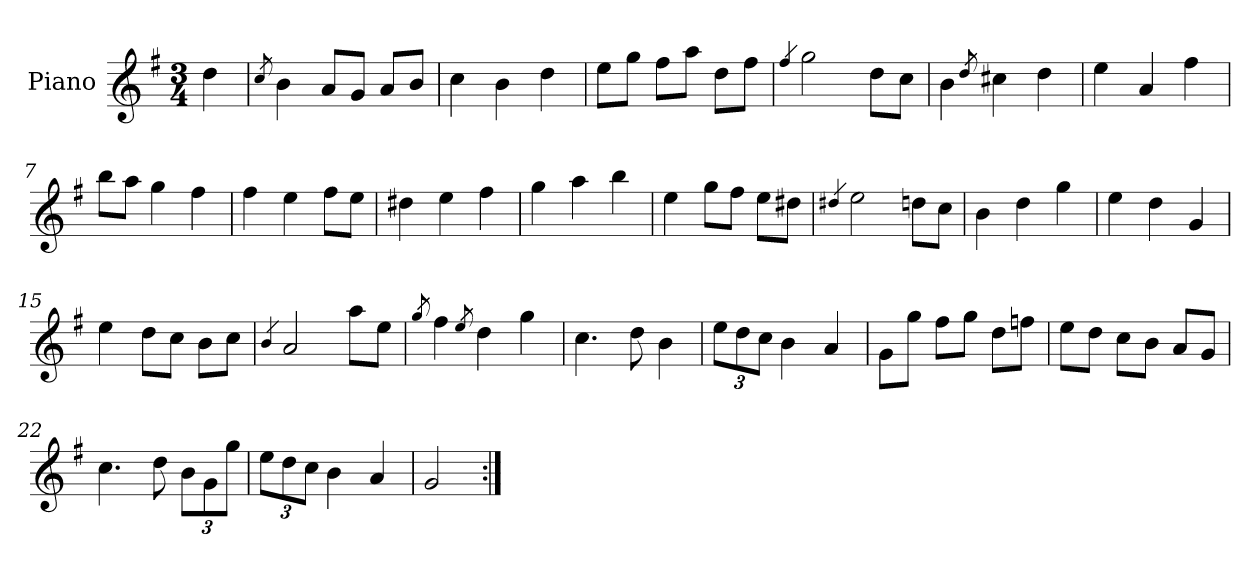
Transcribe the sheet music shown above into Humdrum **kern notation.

**kern
*part1
*staff1
*I"Piano
*I'Pno.
*clefG2
*k[f#]
*M3/4
=
4dd\
=1
8qcc/
4b\
8a/L
8g/J
8a/L
8b/J
=2
4cc\
4b\
4dd\
!!LO:LB:g=z
=3
8ee\L
8gg\J
8ff#\L
8aa\J
8dd\L
8ff#\J
=4
4qff#/
2gg\
8dd\L
8cc\J
=5
4b\
8qdd/
4cc#X\
4dd\
=6
4ee\
4a/
4ff#\
=7
8bb\L
8aa\J
4gg\
4ff#\
=8
4ff#\
4ee\
8ff#\L
8ee\J
=9
4dd#X\
4ee\
4ff#\
=10
4gg\
4aa\
4bb\
!!LO:LB:g=z
=11
4ee\
8gg\L
8ff#\J
8ee\L
8dd#X\J
=12
4qdd#X/
2ee\
8ddn\L
8cc\J
=13
4b\
4dd\
4gg\
=14
4ee\
4dd\
4g/
=15
4ee\
8dd\L
8cc\J
8b\L
8cc\J
=16
4qb/
2a/
8aa\L
8ee\J
=17
8qgg/
4ff#\
8qee/
4dd\
4gg\
=18
4.cc\
8dd\
4b\
!!LO:LB:g=z
=19
*Xbrackettup
12ee\L
12dd\
12cc\J
4b\
4a/
=20
8g\L
8gg\J
8ff#\L
8gg\J
8dd\L
8ffn\J
=21
8ee\L
8dd\J
8cc\L
8b\J
8a/L
8g/J
=22
4.cc\
8dd\
12b\L
12g\
12gg\J
=23
12ee\L
12dd\
12cc\J
4b\
4a/
=24
2g/
=:|!
*-
